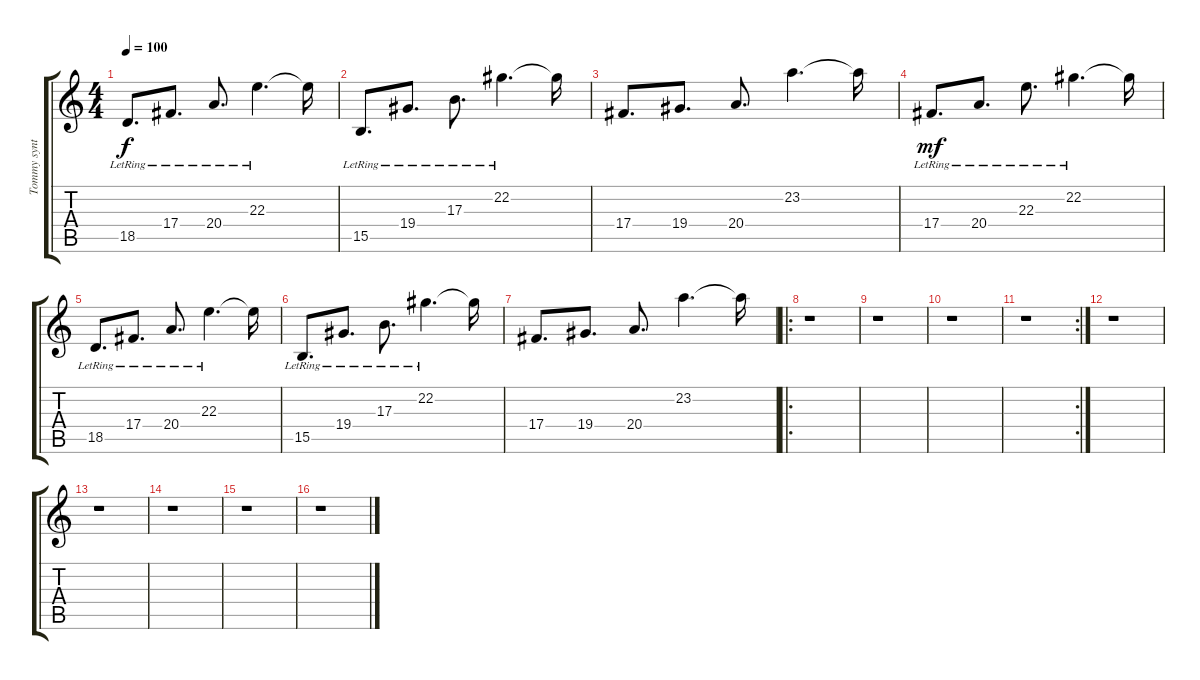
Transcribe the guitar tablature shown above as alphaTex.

\track ("Tommy synth" "Tommy synt") {instrument stringensemble1}
\staff {score tabs}
\tuning (Eb4 Bb3 Gb3 Db3 Ab2 Db2) {hide}
\ts (4 4)
\tempo 100
\clef g2
\ks c
18.5{lr}.8{d dy f} 17.4{lr}.8{d} 20.4{lr}.8{d} 22.3{lr}.4{d} 22.3{t}.16 |
15.5{lr}.8{d} 19.4{lr}.8{d} 17.3{lr}.8{d} 22.2{lr}.4{d} 22.2{t}.16 |
17.4.8{d} 19.4.8{d} 20.4.8{d} 23.2.4{d} 23.2{t}.16 |
17.4{lr}.8{d dy mf} 20.4{lr}.8{d} 22.3{lr}.8{d} 22.2{lr}.4{d} 22.2{t}.16 |
18.5{lr}.8{d} 17.4{lr}.8{d} 20.4{lr}.8{d} 22.3{lr}.4{d} 22.3{t}.16 |
15.5{lr}.8{d} 19.4{lr}.8{d} 17.3{lr}.8{d} 22.2{lr}.4{d} 22.2{t}.16 |
17.4.8{d} 19.4.8{d} 20.4.8{d} 23.2.4{d} 23.2{t}.16 |
\ro
r.1 |
r.1 |
r.1 |
\rc 2
r.1 |
r.1 |
r.1 |
r.1 |
r.1 |
r.1
